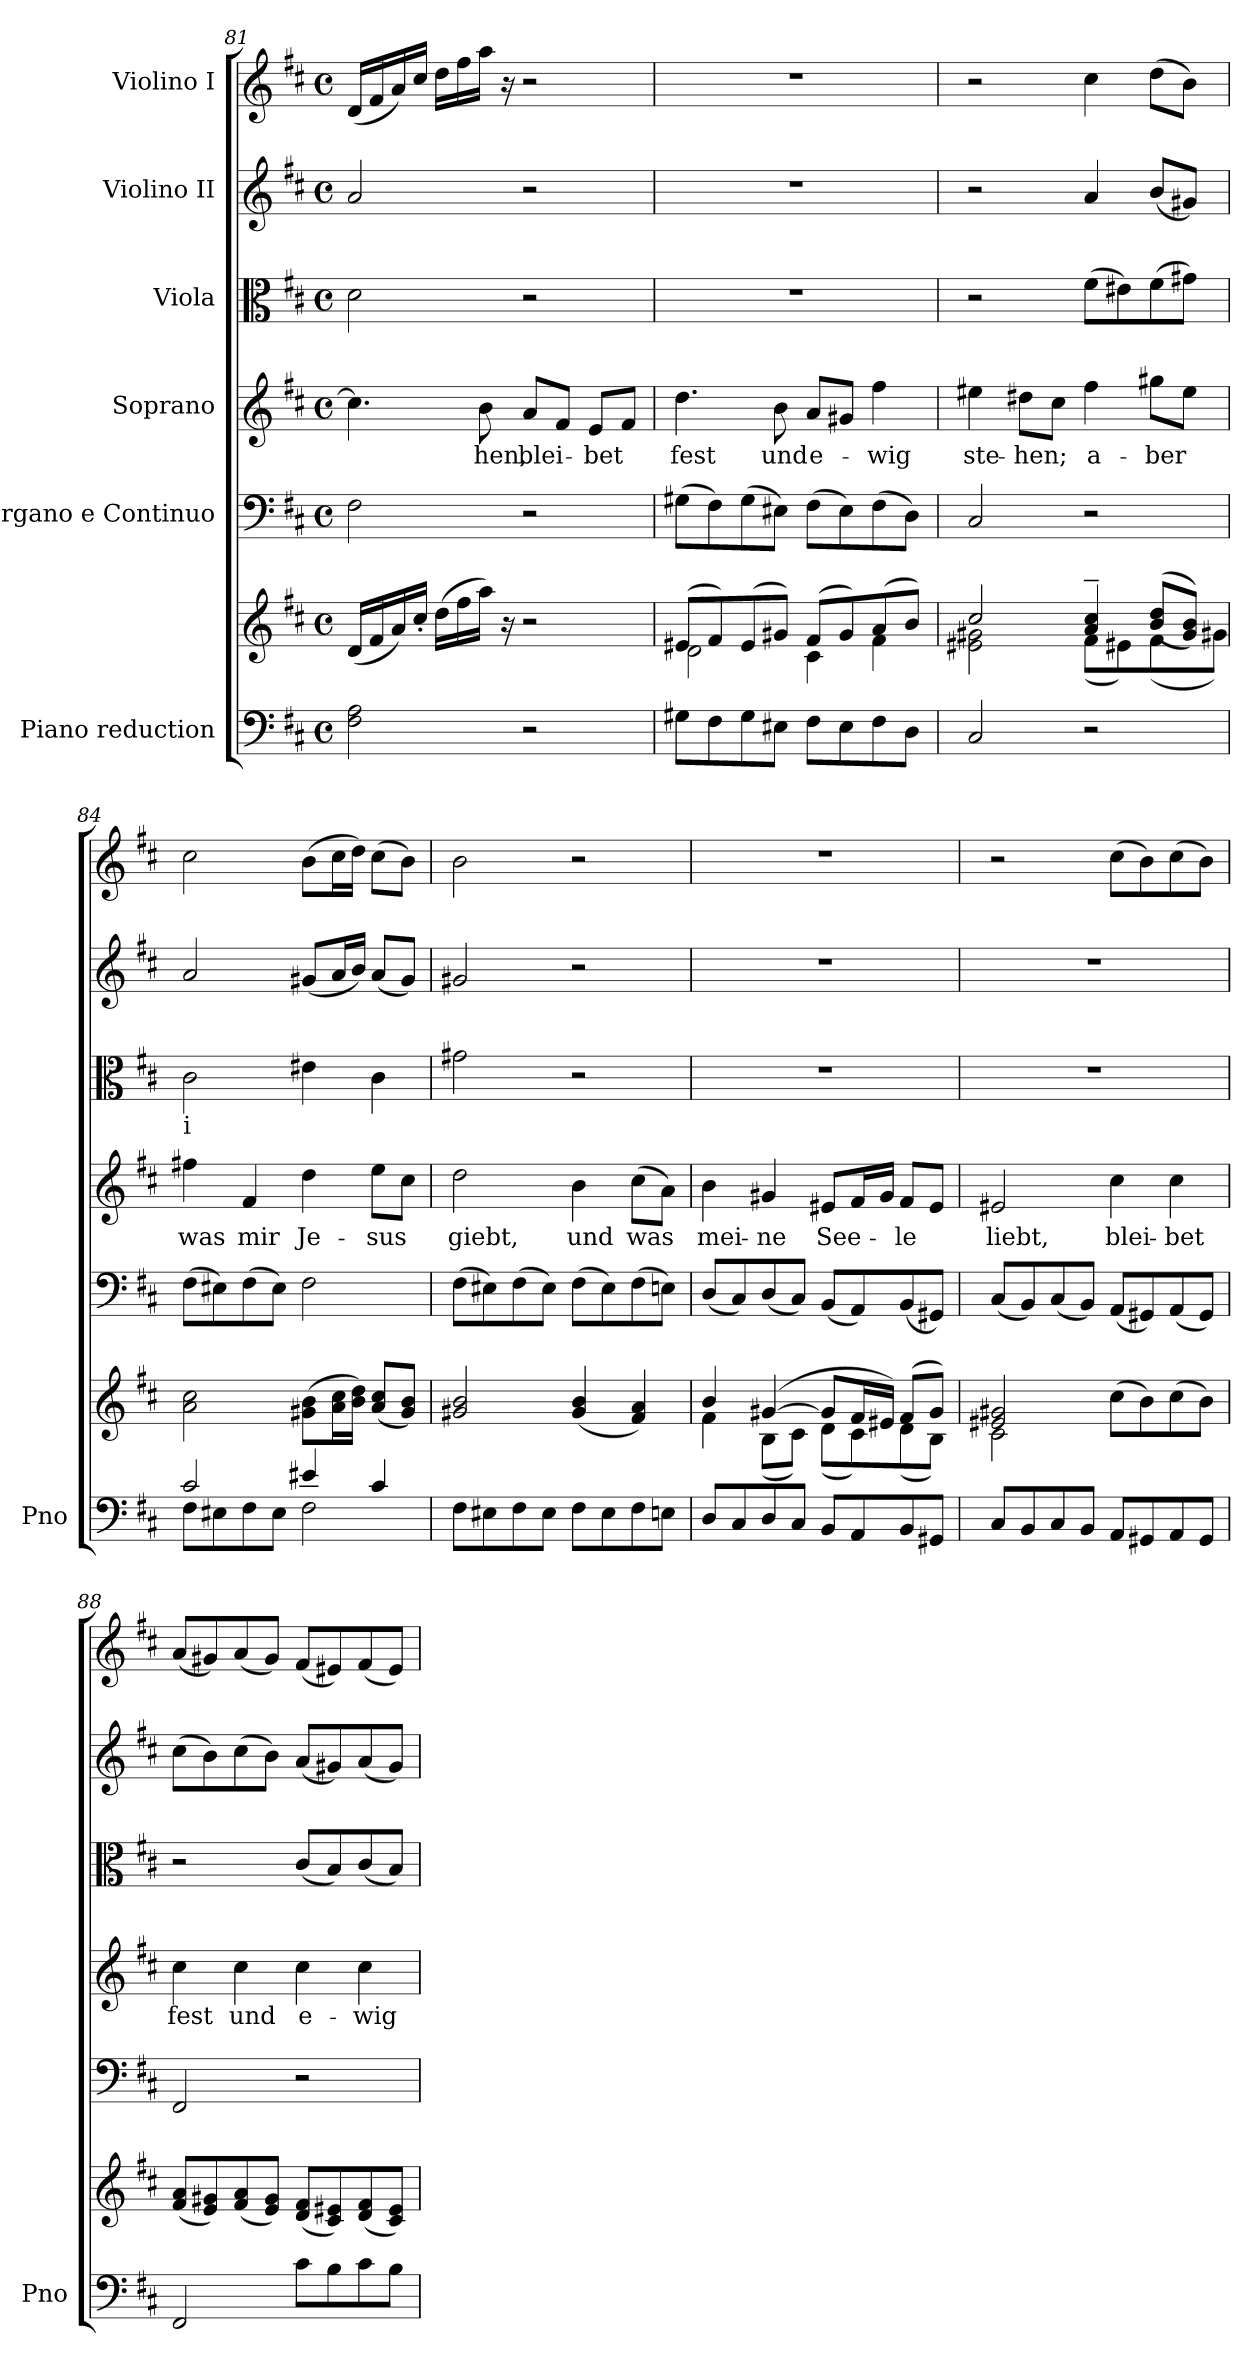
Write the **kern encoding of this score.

**kern	**kern	**kern	**kern	**text	**kern	**kern	**kern
*part6	*part6	*part5	*part4	*part4	*part3	*part2	*part1
*staff7	*staff6	*staff5	*staff4	*staff4	*staff3	*staff2	*staff1
*I"Piano reduction	*	*I"Organo e Continuo	*I"Soprano	*	*I"Viola	*I"Violino II	*I"Violino I
*I'Pno	*	*	*	*	*	*	*
*clefF4	*clefG2	*clefF4	*clefG2	*	*clefC3	*clefG2	*clefG2
*k[f#c#]	*k[f#c#]	*k[f#c#]	*k[f#c#]	*	*k[f#c#]	*k[f#c#]	*k[f#c#]
*M4/4	*M4/4	*M4/4	*M4/4	*	*M4/4	*M4/4	*M4/4
*met(c)	*met(c)	*met(c)	*met(c)	*	*met(c)	*met(c)	*met(c)
=81	=81	=81	=81	=81	=81	=81	=81
2F#\ 2A\	(16d/LL	2F#\	4.cc#\]	.	2d\	2a/	(16d/LL
.	16f#/	.	.	.	.	.	16f#/
.	16a/)	.	.	.	.	.	16a/)
.	16cc#'/JJ	.	.	.	.	.	16cc#/JJ
.	(16dd\LL	.	.	.	.	.	16dd\LL
.	16ff#\	.	.	.	.	.	16ff#\
!	!	!	!	!LO:LY:b	!	!	!
.	16aa\JJ)	.	8b\	-hen,	.	.	16aa\JJ
.	16r	.	.	.	.	.	16r
!	!	!	!	!LO:LY:b	!	!	!
2r	2r	2r	8a/L	blei-	2r	2r	2r
.	.	.	8f#/J	.	.	.	.
!	!	!	!	!LO:LY:b	!	!	!
.	.	.	8e/L	bet	.	.	.
.	.	.	8f#/J	.	.	.	.
=82	=82	=82	=82	=82	=82	=82	=82
*	*^	*	*	*	*	*	*
!	!	!	!	!	!LO:LY:b	!	!	!
8G#X\L	(8e#X/L	2d\	(8G#X\L	4.dd\	fest	1r	1r	1r
8F#\	8f#/)	.	8F#\)	.	.	.	.	.
8G#\	(8e#/	.	(8G#\	.	.	.	.	.
!	!	!	!	!	!LO:LY:b	!	!	!
8E#X\J	8g#X/J)	.	8E#X\J)	8b\	und	.	.	.
!	!	!	!	!	!LO:LY:b	!	!	!
8F#\L	(8f#/L	4c#\	(8F#\L	8a/L	e-	.	.	.
8E#\	8g#/)	.	8E#\)	8g#X/J	.	.	.	.
!	!	!	!	!	!LO:LY:b	!	!	!
8F#\	(8a/	4f#\	(8F#\	4ff#\	-wig	.	.	.
8D\J	8b/J)	.	8D\J)	.	.	.	.	.
!!LO:PB:g=z
=83	=83	=83	=83	=83	=83	=83	=83	=83
!	!	!	!	!	!LO:LY:b	!	!	!
2C#/	2cc#/	2e#X\ 2g#X\	2C#/	4ee#X\	ste-	2r	2r	2r
!	!	!	!	!	!LO:LY:b	!	!	!
.	.	.	.	8dd#X\L	hen;	.	.	.
.	.	.	.	8cc#\J	.	.	.	.
!	!	!	!	!	!LO:LY:b	!	!	!
2r	4a/~ 4cc#/~	(8f#\L	2r	4ff#\	a-	(8f#\L	4a/	4cc#\
.	.	8e#X\)	.	.	.	8e#X\)	.	.
!	!	!	!	!	!LO:LY:b	!	!	!
.	((8b/ 8dd/L	(8f#\	.	8gg#X\L	ber	(8f#\	(8b/L	(8dd\L
.	8g#/ 8b/J))	8g#X\J)	.	8ee#\J	.	8g#X\J)	8g#X/J)	8b\J)
=84	=84	=84	=84	=84	=84	=84	=84	=84
*^	*	*	*	*	*	*	*	*
!	!	!	!	!	!	!	!LO:TX:b:t=i	!	!
!	!	!	!	!	!	!LO:LY:b	!	!	!
*	*	*v	*v	*	*	*	*	*	*
2c#/	8F#\L	2a\ 2cc#\	(8F#\L	4ff#X\	was	2c#\	2a/	2cc#\
.	8E#X\	.	8E#X\)	.	.	.	.	.
!	!	!	!	!	!LO:LY:b	!	!	!
.	8F#\	.	(8F#\	4f#/	mir	.	.	.
.	8E#\J	.	8E#\J)	.	.	.	.	.
!	!	!	!	!	!LO:LY:b	!	!	!
4e#X/	2F#\	(8g#X\ 8b\L	2F#\	4dd\	Je-	4e#X\	(8g#X/L	(8b\L
.	.	16a\ 16cc#\L	.	.	.	.	16a/L	16cc#\L
.	.	16b\ 16dd\JJ)	.	.	.	.	16b/JJ)	16dd\JJ)
!	!	!	!	!	!LO:LY:b	!	!	!
4c#/	.	(8a/ 8cc#/L	.	8ee\L	sus	4c#\	(8a/L	(8cc#\L
.	.	8g#/ 8b/J)	.	8cc#\J	.	.	8g#/J)	8b\J)
*v	*v	*	*	*	*	*	*	*
=85	=85	=85	=85	=85	=85	=85	=85
!	!	!	!	!LO:LY:b	!	!	!
8F#\L	2g#X/ 2b/	(8F#\L	2dd\	giebt,	2g#X\	2g#X/	2b\
8E#X\	.	8E#X\)	.	.	.	.	.
8F#\	.	(8F#\	.	.	.	.	.
8E#\J	.	8E#\J)	.	.	.	.	.
!	!	!	!	!LO:LY:b	!	!	!
8F#\L	(4g#/ 4b/	(8F#\L	4b\	und	2r	2r	2r
8E#\	.	8E#\)	.	.	.	.	.
!	!	!	!	!LO:LY:b	!	!	!
8F#\	4f#/ 4a/)	(8F#\	(8cc#\L	was	.	.	.
8En\J	.	8En\J)	8a\J)	.	.	.	.
=86	=86	=86	=86	=86	=86	=86	=86
*	*^	*	*	*	*	*	*
!	!	!	!	!	!LO:LY:b	!	!	!
8D/L	4b/	4f#\	(8D/L	4b\	mei-	1r	1r	1r
8C#/	.	.	8C#/)	.	.	.	.	.
!	!	!	!	!	!LO:LY:b	!	!	!
8D/	([4g#X/	(8B\L	(8D/	4g#X/	ne	.	.	.
8C#/J	.	8c#\J)	8C#/J)	.	.	.	.	.
!	!	!	!	!	!LO:LY:b	!	!	!
8BB/L	8g#/L]	(8d\L	(8BB/L	8e#X/L	See-	.	.	.
8AA/	16f#/L	8c#\)	8AA/)	16f#/L	.	.	.	.
.	16e#X/JJ)	.	.	16g#/JJ	.	.	.	.
!	!	!	!	!	!LO:LY:b	!	!	!
8BB/	(8f#/L	(8d\	(8BB/	8f#/L	le	.	.	.
8GG#X/J	8g#/J)	8B\J)	8GG#X/J)	8e#/J	.	.	.	.
=87	=87	=87	=87	=87	=87	=87	=87	=87
!	!	!	!	!	!LO:LY:b	!	!	!
8C#/L	2e#X/ 2g#X/	2c#\	(8C#/L	2e#X/	liebt,	1r	1r	2r
8BB/	.	.	8BB/)	.	.	.	.	.
8C#/	.	.	(8C#/	.	.	.	.	.
8BB/J	.	.	8BB/J)	.	.	.	.	.
!	!	!	!	!	!LO:LY:b	!	!	!
8AA/L	(>8cc#\L	2ryy	(8AA/L	4cc#\	blei-	.	.	(8cc#\L
8GG#X/	8b\)	.	8GG#X/)	.	.	.	.	8b\)
!	!	!	!	!	!LO:LY:b	!	!	!
8AA/	(>8cc#\	.	(8AA/	4cc#\	bet	.	.	(8cc#\
8GG#/J	8b\J)	.	8GG#/J)	.	.	.	.	8b\J)
*	*v	*v	*	*	*	*	*	*
=88	=88	=88	=88	=88	=88	=88	=88
!	!	!	!	!LO:LY:b	!	!	!
2FF#/	(8f#/ 8a/L	2FF#/	4cc#\	fest	2r	(8cc#\L	(8a/L
.	8e/ 8g#X/)	.	.	.	.	8b\)	8g#X/)
!	!	!	!	!LO:LY:b	!	!	!
.	(8f#/ 8a/	.	4cc#\	und	.	(8cc#\	(8a/
.	8e/ 8g#/J)	.	.	.	.	8b\J)	8g#/J)
!	!	!	!	!LO:LY:b	!	!	!
8c#\L	(8d/ 8f#/L	2r	4cc#\	e-	(8c#/L	(8a/L	(8f#/L
8B\	8c#/ 8e#X/)	.	.	.	8B/)	8g#X/)	8e#X/)
!	!	!	!	!LO:LY:b	!	!	!
8c#\	(8d/ 8f#/	.	4cc#\	wig	(8c#/	(8a/	(8f#/
8B\J	8c#/ 8e#/J)	.	.	.	8B/J)	8g#/J)	8e#/J)
=	=	=	=	=	=	=	=
*-	*-	*-	*-	*-	*-	*-	*-
